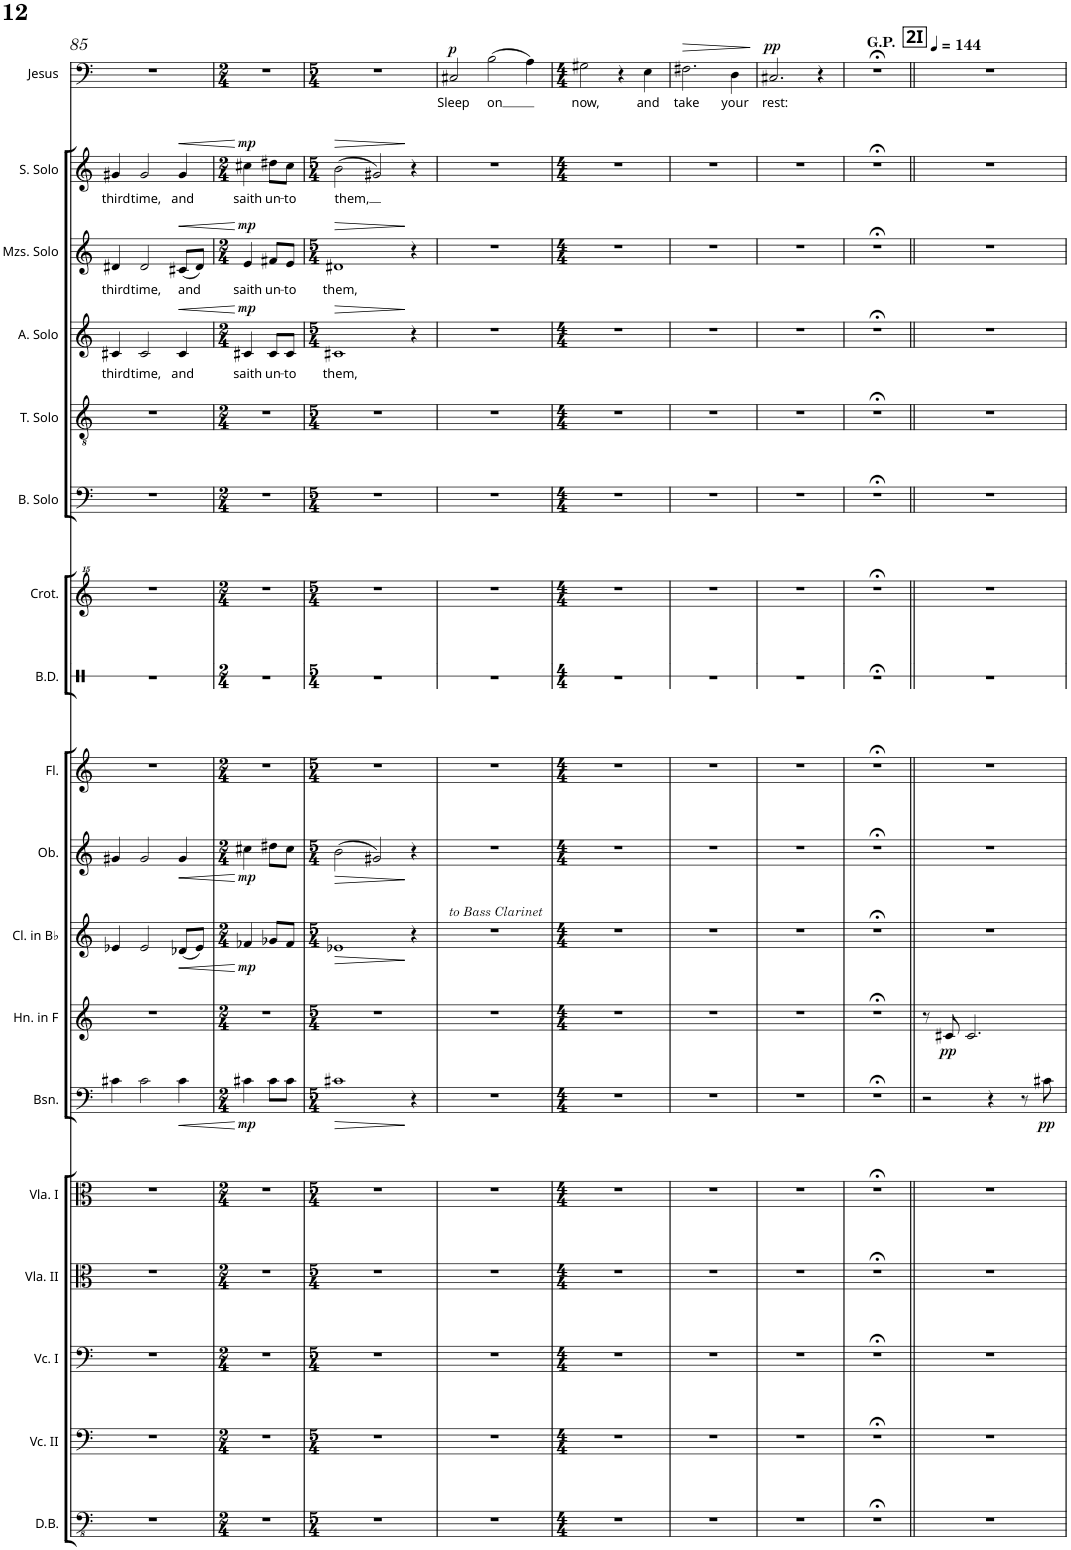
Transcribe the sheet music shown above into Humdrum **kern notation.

**kern	**kern	**kern	**kern	**kern	**kern	**dynam	**kern	**dynam	**kern	**dynam	**kern	**dynam	**kern	**kern	**kern	**kern	**kern	**kern	**text	**dynam	**kern	**text	**dynam	**kern	**text	**dynam	**kern	**text	**dynam
*part18	*part17	*part16	*part15	*part14	*part13	*part13	*part12	*part12	*part11	*part11	*part10	*part10	*part9	*part8	*part7	*part6	*part5	*part4	*part4	*part4	*part3	*part3	*part3	*part2	*part2	*part2	*part1	*part1	*part1
*staff18	*staff17	*staff16	*staff15	*staff14	*staff13	*staff13	*staff12	*staff12	*staff11	*staff11	*staff10	*staff10	*staff9	*staff8	*staff7	*staff6	*staff5	*staff4	*staff4	*staff4	*staff3	*staff3	*staff3	*staff2	*staff2	*staff2	*staff1	*staff1	*staff1
*I"Double Bass	*I"Violoncello II	*I"Violoncello I	*I"Viola II	*I"Viola I	*I"Bassoon	*	*I"Horn in F	*	*I"Clarinet in Bb	*	*I"Oboe	*	*I"Flute	*I"Bass Drum	*I"Crotales	*I"Bass Solo	*I"Tenor Solo	*I"Alto Solo	*	*	*I"Mezzo-soprano Solo	*	*	*I"Soprano Solo	*	*	*I"Jesus (Baritone Solo)	*	*
*I'D.B.	*I'Vc. II	*I'Vc. I	*I'Vla. II	*I'Vla. I	*I'Bsn.	*	*I'Hn. in F	*	*I'Cl. in Bb	*	*I'Ob.	*	*I'Fl.	*I'B.D.	*I'Crot.	*I'B. Solo	*I'T. Solo	*I'A. Solo	*	*	*I'Mzs. Solo	*	*	*I'S. Solo	*	*	*I'Jesus	*	*
!!LO:PB:g=z
*clefFv4	*clefF4	*clefF4	*clefC3	*clefC3	*clefF4	*	*clefG2	*	*clefG2	*	*clefG2	*	*clefG2	*clefX	*clefG^^2	*clefF4	*clefGv2	*clefG2	*	*	*clefG2	*	*	*clefG2	*	*	*clefF4	*	*
*Trd7c12	*	*	*	*	*	*	*Trd4c7	*	*Trd1c2	*	*	*	*	*	*	*	*	*	*	*	*	*	*	*	*	*	*	*	*
*k[]	*k[]	*k[]	*k[]	*k[]	*k[]	*	*k[]	*	*k[]	*	*k[]	*	*k[]	*k[]	*k[]	*k[]	*k[]	*k[]	*	*	*k[]	*	*	*k[]	*	*	*k[]	*	*
*M4/4	*M4/4	*M4/4	*M4/4	*M4/4	*M4/4	*	*M4/4	*	*M4/4	*	*M4/4	*	*M4/4	*M4/4	*M4/4	*M4/4	*M4/4	*M4/4	*	*	*M4/4	*	*	*M4/4	*	*	*M4/4	*	*
=85	=85	=85	=85	=85	=85	=85	=85	=85	=85	=85	=85	=85	=85	=85	=85	=85	=85	=85	=85	=85	=85	=85	=85	=85	=85	=85	=85	=85	=85
!	!	!	!	!	!	!	!	!	!	!	!	!	!	!	!	!	!	!	!LO:LY:b	!	!	!LO:LY:b	!	!	!LO:LY:b	!	!	!	!
1r	1r	1r	1r	1r	4c#X\	.	1r	.	4e-X/	.	4g#X/	.	1r	1r	1r	1r	1r	4c#X/	third	.	4d#X/	third	.	4g#X/	third	.	1r	.	.
!	!	!	!	!	!	!	!	!	!	!	!	!	!	!	!	!	!	!	!LO:LY:b	!	!	!LO:LY:b	!	!	!LO:LY:b	!	!	!	!
.	.	.	.	.	2c#\	.	.	.	2e-/	.	2g#/	.	.	.	.	.	.	2c#/	time,	.	2d#/	time,	.	2g#/	time,	.	.	.	.
!	!	!	!	!	!	!LO:HP:b	!	!	!	!LO:HP:b	!	!LO:HP:b	!	!	!	!	!	!	!LO:LY:b	!LO:HP:b	!	!LO:LY:b	!LO:HP:b	!	!LO:LY:b	!LO:HP:b	!	!	!
.	.	.	.	.	4c#\	<	.	.	(8d-X/L	<	4g#/	<	.	.	.	.	.	4c#/	and	<	(8c#X/L	and	<	4g#/	and	<	.	.	.
.	.	.	.	.	.	.	.	.	8e-/J)	.	.	.	.	.	.	.	.	.	.	.	8d#/J)	.	.	.	.	.	.	.	.
.	.	.	.	.	.	[	.	.	.	[	.	[	.	.	.	.	.	.	.	[	.	.	[	.	.	[	.	.	.
=86	=86	=86	=86	=86	=86	=86	=86	=86	=86	=86	=86	=86	=86	=86	=86	=86	=86	=86	=86	=86	=86	=86	=86	=86	=86	=86	=86	=86	=86
*M2/4	*M2/4	*M2/4	*M2/4	*M2/4	*M2/4	*	*M2/4	*	*M2/4	*	*M2/4	*	*M2/4	*M2/4	*M2/4	*M2/4	*M2/4	*M2/4	*	*	*M2/4	*	*	*M2/4	*	*	*M2/4	*	*
!	!	!	!	!	!	!LO:DY:b	!	!	!	!LO:DY:b	!	!LO:DY:b	!	!	!	!	!	!	!LO:LY:b	!LO:DY:a	!	!LO:LY:b	!LO:DY:a	!	!LO:LY:b	!LO:DY:a	!	!	!
2r	2r	2r	2r	2r	4c#X\	mp	2r	.	4f-X/	mp	4cc#X\	mp	2r	2r	2r	2r	2r	4c#X/	saith	mp	4e/	saith	mp	4cc#X\	saith	mp	2r	.	.
!	!	!	!	!	!	!	!	!	!	!	!	!	!	!	!	!	!	!	!LO:LY:b	!	!	!LO:LY:b	!	!	!LO:LY:b	!	!	!	!
.	.	.	.	.	8c#\L	.	.	.	8g-X/L	.	8dd#X\L	.	.	.	.	.	.	8c#/L	un-	.	8f#X/L	un-	.	8dd#X\L	un-	.	.	.	.
!	!	!	!	!	!	!	!	!	!	!	!	!	!	!	!	!	!	!	!LO:LY:b	!	!	!LO:LY:b	!	!	!LO:LY:b	!	!	!	!
.	.	.	.	.	8c#\J	.	.	.	8f-/J	.	8cc#\J	.	.	.	.	.	.	8c#/J	-to	.	8e/J	-to	.	8cc#\J	-to	.	.	.	.
=87	=87	=87	=87	=87	=87	=87	=87	=87	=87	=87	=87	=87	=87	=87	=87	=87	=87	=87	=87	=87	=87	=87	=87	=87	=87	=87	=87	=87	=87
*M5/4	*M5/4	*M5/4	*M5/4	*M5/4	*M5/4	*	*M5/4	*	*M5/4	*	*M5/4	*	*M5/4	*M5/4	*M5/4	*M5/4	*M5/4	*M5/4	*	*	*M5/4	*	*	*M5/4	*	*	*M5/4	*	*
!	!	!	!	!	!	!LO:HP:b	!	!	!	!LO:HP:b	!	!LO:HP:b	!	!	!	!	!	!	!LO:LY:b	!LO:HP:b	!	!LO:LY:b	!LO:HP:b	!	!LO:LY:b	!LO:HP:b	!	!	!
4%5r	4%5r	4%5r	4%5r	4%5r	1c#X	>	4%5r	.	1e-X	>	(2b\	>	4%5r	4%5r	4%5r	4%5r	4%5r	1c#X	them,	>	1d#X	them,	>	(2b\	them,	>	4%5r	.	.
.	.	.	.	.	.	.	.	.	.	.	2g#X/)	.	.	.	.	.	.	.	.	.	.	.	.	2g#X/)	.	.	.	.	.
.	.	.	.	.	4r	]	.	.	4r	]	4r	]	.	.	.	.	.	4r	.	]	4r	.	]	4r	.	]	.	.	.
=88	=88	=88	=88	=88	=88	=88	=88	=88	=88	=88	=88	=88	=88	=88	=88	=88	=88	=88	=88	=88	=88	=88	=88	=88	=88	=88	=88	=88	=88
!	!	!	!	!	!	!	!	!	!LO:TX:a:i:t=to Bass Clarinet	!	!	!	!	!	!	!	!	!	!	!	!	!	!	!	!	!	!	!	!
!	!	!	!	!	!	!	!	!	!	!	!	!	!	!	!	!	!	!	!	!	!	!	!	!	!	!	!	!LO:LY:b	!LO:DY:a
4%5r	4%5r	4%5r	4%5r	4%5r	4%5r	.	4%5r	.	4%5r	.	4%5r	.	4%5r	4%5r	4%5r	4%5r	4%5r	4%5r	.	.	4%5r	.	.	4%5r	.	.	2C#X/	Sleep	p
!	!	!	!	!	!	!	!	!	!	!	!	!	!	!	!	!	!	!	!	!	!	!	!	!	!	!	!	!LO:LY:b	!
.	.	.	.	.	.	.	.	.	.	.	.	.	.	.	.	.	.	.	.	.	.	.	.	.	.	.	(2B\	on	.
.	.	.	.	.	.	.	.	.	.	.	.	.	.	.	.	.	.	.	.	.	.	.	.	.	.	.	4A\)	.	.
=89	=89	=89	=89	=89	=89	=89	=89	=89	=89	=89	=89	=89	=89	=89	=89	=89	=89	=89	=89	=89	=89	=89	=89	=89	=89	=89	=89	=89	=89
*M4/4	*M4/4	*M4/4	*M4/4	*M4/4	*M4/4	*	*M4/4	*	*M4/4	*	*M4/4	*	*M4/4	*M4/4	*M4/4	*M4/4	*M4/4	*M4/4	*	*	*M4/4	*	*	*M4/4	*	*	*M4/4	*	*
!	!	!	!	!	!	!	!	!	!	!	!	!	!	!	!	!	!	!	!	!	!	!	!	!	!	!	!	!LO:LY:b	!
1r	1r	1r	1r	1r	1r	.	1r	.	1r	.	1r	.	1r	1r	1r	1r	1r	1r	.	.	1r	.	.	1r	.	.	2G#X\	now,	.
.	.	.	.	.	.	.	.	.	.	.	.	.	.	.	.	.	.	.	.	.	.	.	.	.	.	.	4r	.	.
!	!	!	!	!	!	!	!	!	!	!	!	!	!	!	!	!	!	!	!	!	!	!	!	!	!	!	!	!LO:LY:b	!
.	.	.	.	.	.	.	.	.	.	.	.	.	.	.	.	.	.	.	.	.	.	.	.	.	.	.	4E\	and	.
=90	=90	=90	=90	=90	=90	=90	=90	=90	=90	=90	=90	=90	=90	=90	=90	=90	=90	=90	=90	=90	=90	=90	=90	=90	=90	=90	=90	=90	=90
!	!	!	!	!	!	!	!	!	!	!	!	!	!	!	!	!	!	!	!	!	!	!	!	!	!	!	!	!LO:LY:b	!LO:HP:b
1r	1r	1r	1r	1r	1r	.	1r	.	1r	.	1r	.	1r	1r	1r	1r	1r	1r	.	.	1r	.	.	1r	.	.	2.F#X\	take	>
!	!	!	!	!	!	!	!	!	!	!	!	!	!	!	!	!	!	!	!	!	!	!	!	!	!	!	!	!LO:LY:b	!
.	.	.	.	.	.	.	.	.	.	.	.	.	.	.	.	.	.	.	.	.	.	.	.	.	.	.	4D\	your	.
.	.	.	.	.	.	.	.	.	.	.	.	.	.	.	.	.	.	.	.	.	.	.	.	.	.	.	.	.	]
=91	=91	=91	=91	=91	=91	=91	=91	=91	=91	=91	=91	=91	=91	=91	=91	=91	=91	=91	=91	=91	=91	=91	=91	=91	=91	=91	=91	=91	=91
!	!	!	!	!	!	!	!	!	!	!	!	!	!	!	!	!	!	!	!	!	!	!	!	!	!	!	!	!LO:LY:b	!LO:DY:a
1r	1r	1r	1r	1r	1r	.	1r	.	1r	.	1r	.	1r	1r	1r	1r	1r	1r	.	.	1r	.	.	1r	.	.	2.C#X/	rest:	pp
.	.	.	.	.	.	.	.	.	.	.	.	.	.	.	.	.	.	.	.	.	.	.	.	.	.	.	4r	.	.
=92	=92	=92	=92	=92	=92	=92	=92	=92	=92	=92	=92	=92	=92	=92	=92	=92	=92	=92	=92	=92	=92	=92	=92	=92	=92	=92	=92	=92	=92
1r;<	1r;<	1r;<	1r;<	1r;<	1r;<	.	1r;<	.	1r;<	.	1r;<	.	1r;<	1r;<	1r;<	1r;<	1r;<	1r;<	.	.	1r;<	.	.	1r;<	.	.	1r;<	.	.
=93||	=93||	=93||	=93||	=93||	=93||	=93||	=93||	=93||	=93||	=93||	=93||	=93||	=93||	=93||	=93||	=93||	=93||	=93||	=93||	=93||	=93||	=93||	=93||	=93||	=93||	=93||	=93||	=93||	=93||
!!LO:REH:place=s1:a:B:cj:fs=14:t=2I
*	*	*	*	*	*	*	*	*	*	*	*	*	*	*	*	*	*	*	*	*	*	*	*	*	*	*	*MM144	*	*
1r	1r	1r	1r	1r	2r	.	8r	.	1r	.	1r	.	1r	1r	1r	1r	1r	1r	.	.	1r	.	.	1r	.	.	1r	.	.
!	!	!	!	!	!	!	!	!LO:DY:b	!	!	!	!	!	!	!	!	!	!	!	!	!	!	!	!	!	!	!	!	!
.	.	.	.	.	.	.	8c#X/	pp	.	.	.	.	.	.	.	.	.	.	.	.	.	.	.	.	.	.	.	.	.
.	.	.	.	.	.	.	2.c#/	.	.	.	.	.	.	.	.	.	.	.	.	.	.	.	.	.	.	.	.	.	.
.	.	.	.	.	4r	.	.	.	.	.	.	.	.	.	.	.	.	.	.	.	.	.	.	.	.	.	.	.	.
.	.	.	.	.	8r	.	.	.	.	.	.	.	.	.	.	.	.	.	.	.	.	.	.	.	.	.	.	.	.
!	!	!	!	!	!	!LO:DY:b	!	!	!	!	!	!	!	!	!	!	!	!	!	!	!	!	!	!	!	!	!	!	!
.	.	.	.	.	8c#X\	pp	.	.	.	.	.	.	.	.	.	.	.	.	.	.	.	.	.	.	.	.	.	.	.
=	=	=	=	=	=	=	=	=	=	=	=	=	=	=	=	=	=	=	=	=	=	=	=	=	=	=	=	=	=
*-	*-	*-	*-	*-	*-	*-	*-	*-	*-	*-	*-	*-	*-	*-	*-	*-	*-	*-	*-	*-	*-	*-	*-	*-	*-	*-	*-	*-	*-
